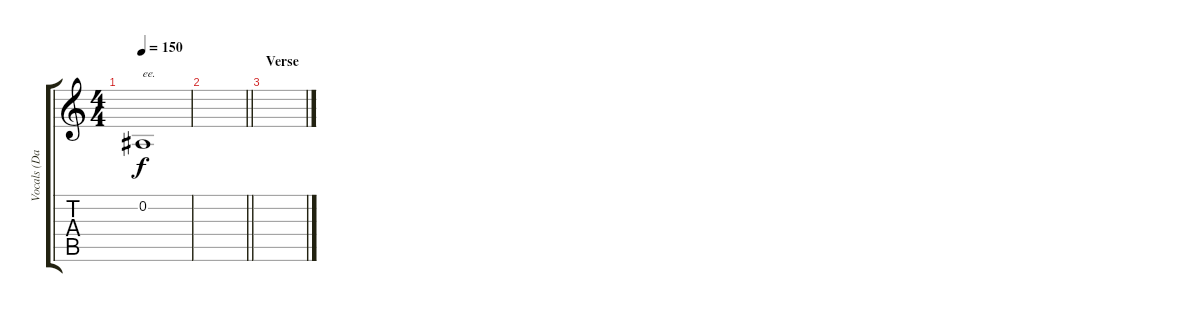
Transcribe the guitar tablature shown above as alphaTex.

\track ("Vocals (Dallas Green) " "Vocals (Da") {instrument voiceoohs}
\staff {score tabs}
\tuning (Eb4 Bb3 Gb3 Db3 Ab2 Eb2) {hide}
\ts (4 4)
\tempo 150
\clef g2
\ks c
0.2.1{txt "ee." dy f} |
\barLineRight lightlight
|
\section ("" "Verse")
